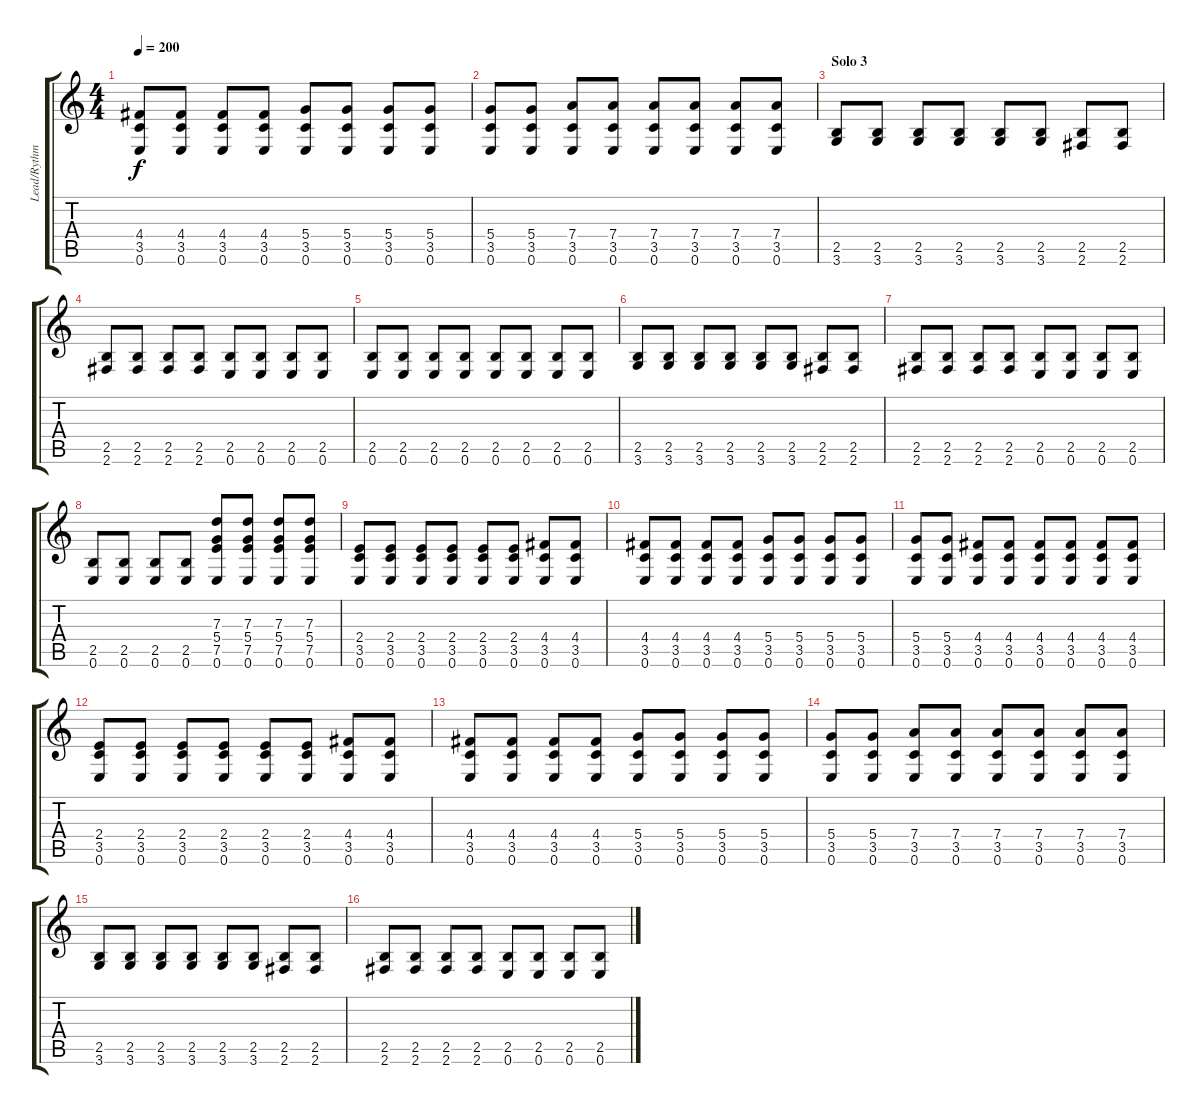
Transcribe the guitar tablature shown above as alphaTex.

\track ("Lead/Rythm" "Lead/Rythm") {instrument overdrivenguitar}
\staff {score tabs}
\tuning (E4 B3 G3 D3 A2 E2) {hide}
\ts (4 4)
\tempo 200
\clef g2
\ks c
(4.4 3.5 0.6).8{dy f} (4.4 3.5 0.6).8 (4.4 3.5 0.6).8 (4.4 3.5 0.6).8 (5.4 3.5 0.6).8 (5.4 3.5 0.6).8 (5.4 3.5 0.6).8 (5.4 3.5 0.6).8 |
(5.4 3.5 0.6).8 (5.4 3.5 0.6).8 (7.4 3.5 0.6).8 (7.4 3.5 0.6).8 (7.4 3.5 0.6).8 (7.4 3.5 0.6).8 (7.4 3.5 0.6).8 (7.4 3.5 0.6).8 |
\section ("" "Solo 3")
(2.5 3.6).8 (2.5 3.6).8 (2.5 3.6).8 (2.5 3.6).8 (2.5 3.6).8 (2.5 3.6).8 (2.5 2.6).8 (2.5 2.6).8 |
(2.5 2.6).8 (2.5 2.6).8 (2.5 2.6).8 (2.5 2.6).8 (2.5 0.6).8 (2.5 0.6).8 (2.5 0.6).8 (2.5 0.6).8 |
(2.5 0.6).8 (2.5 0.6).8 (2.5 0.6).8 (2.5 0.6).8 (2.5 0.6).8 (2.5 0.6).8 (2.5 0.6).8 (2.5 0.6).8 |
(2.5 3.6).8 (2.5 3.6).8 (2.5 3.6).8 (2.5 3.6).8 (2.5 3.6).8 (2.5 3.6).8 (2.5 2.6).8 (2.5 2.6).8 |
(2.5 2.6).8 (2.5 2.6).8 (2.5 2.6).8 (2.5 2.6).8 (2.5 0.6).8 (2.5 0.6).8 (2.5 0.6).8 (2.5 0.6).8 |
(2.5 0.6).8 (2.5 0.6).8 (2.5 0.6).8 (2.5 0.6).8 (7.3 5.4 7.5 0.6).8 (7.3 5.4 7.5 0.6).8 (7.3 5.4 7.5 0.6).8 (7.3 5.4 7.5 0.6).8 |
(2.4 3.5 0.6).8 (2.4 3.5 0.6).8 (2.4 3.5 0.6).8 (2.4 3.5 0.6).8 (2.4 3.5 0.6).8 (2.4 3.5 0.6).8 (4.4 3.5 0.6).8 (4.4 3.5 0.6).8 |
(4.4 3.5 0.6).8 (4.4 3.5 0.6).8 (4.4 3.5 0.6).8 (4.4 3.5 0.6).8 (5.4 3.5 0.6).8 (5.4 3.5 0.6).8 (5.4 3.5 0.6).8 (5.4 3.5 0.6).8 |
(5.4 3.5 0.6).8 (5.4 3.5 0.6).8 (4.4 3.5 0.6).8 (4.4 3.5 0.6).8 (4.4 3.5 0.6).8 (4.4 3.5 0.6).8 (4.4 3.5 0.6).8 (4.4 3.5 0.6).8 |
(2.4 3.5 0.6).8 (2.4 3.5 0.6).8 (2.4 3.5 0.6).8 (2.4 3.5 0.6).8 (2.4 3.5 0.6).8 (2.4 3.5 0.6).8 (4.4 3.5 0.6).8 (4.4 3.5 0.6).8 |
(4.4 3.5 0.6).8 (4.4 3.5 0.6).8 (4.4 3.5 0.6).8 (4.4 3.5 0.6).8 (5.4 3.5 0.6).8 (5.4 3.5 0.6).8 (5.4 3.5 0.6).8 (5.4 3.5 0.6).8 |
(5.4 3.5 0.6).8 (5.4 3.5 0.6).8 (7.4 3.5 0.6).8 (7.4 3.5 0.6).8 (7.4 3.5 0.6).8 (7.4 3.5 0.6).8 (7.4 3.5 0.6).8 (7.4 3.5 0.6).8 |
(2.5 3.6).8 (2.5 3.6).8 (2.5 3.6).8 (2.5 3.6).8 (2.5 3.6).8 (2.5 3.6).8 (2.5 2.6).8 (2.5 2.6).8 |
(2.5 2.6).8 (2.5 2.6).8 (2.5 2.6).8 (2.5 2.6).8 (2.5 0.6).8 (2.5 0.6).8 (2.5 0.6).8 (2.5 0.6).8
